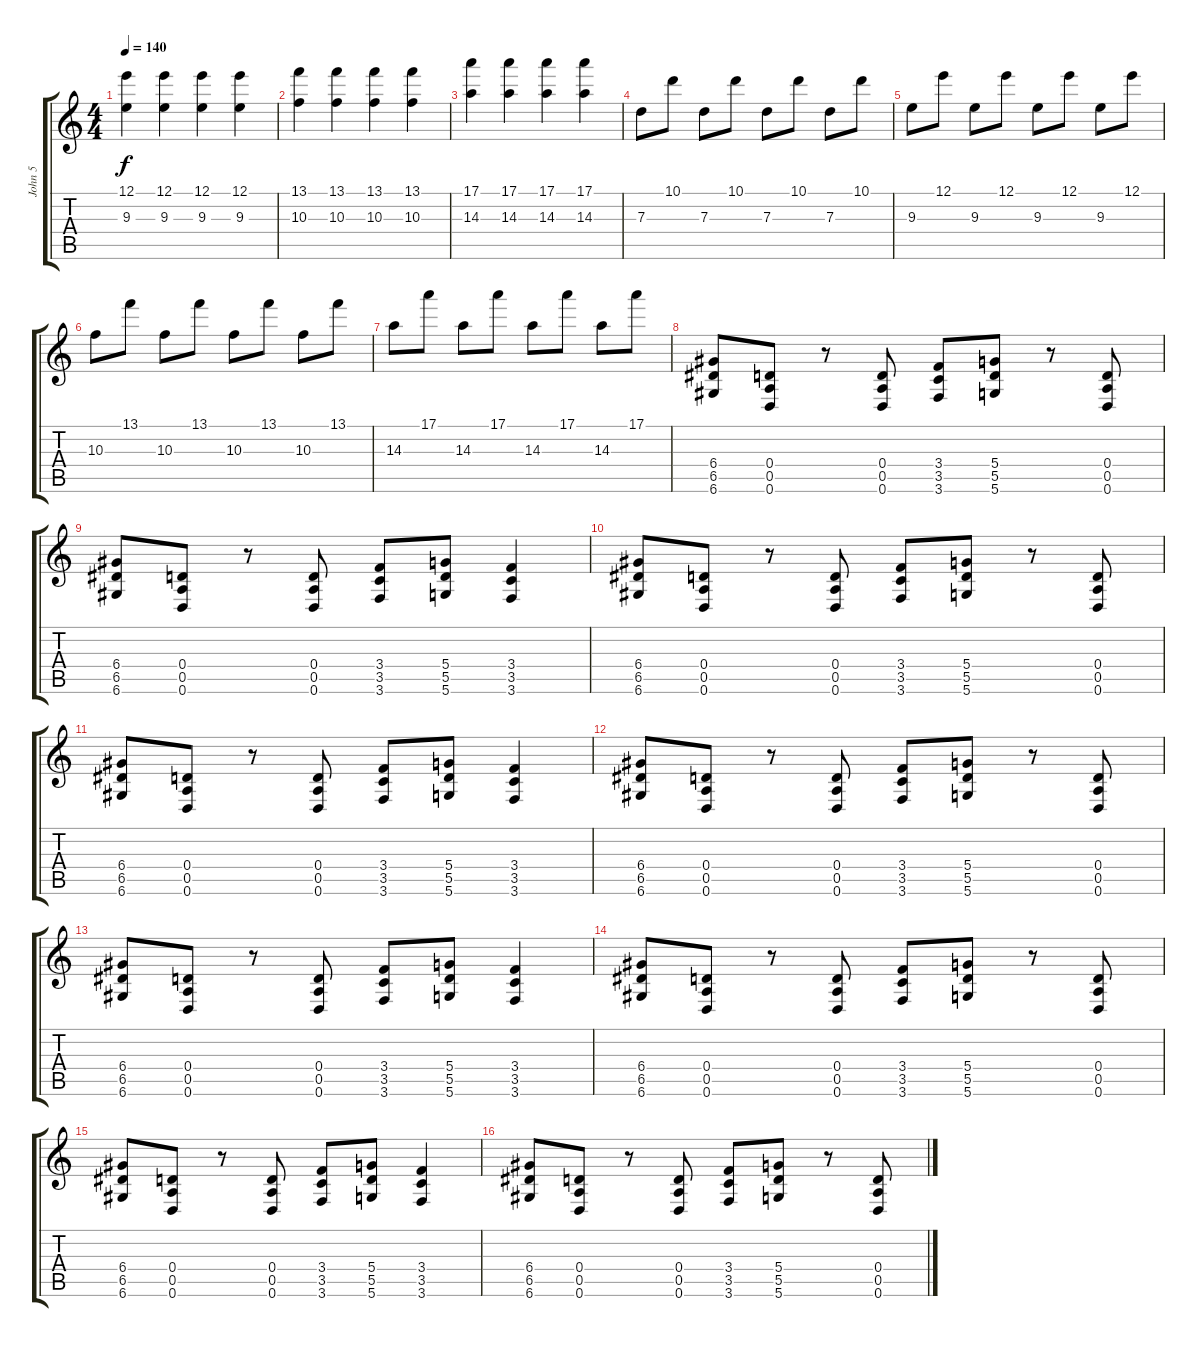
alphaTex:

\track ("John 5" "John 5") {instrument distortionguitar}
\staff {score tabs}
\tuning (E4 B3 G3 D3 A2 D2) {hide}
\ts (4 4)
\tempo 140
\clef g2
\ks c
(12.1 9.3).4{dy f} (12.1 9.3).4 (12.1 9.3).4 (12.1 9.3).4 |
(13.1 10.3).4 (13.1 10.3).4 (13.1 10.3).4 (13.1 10.3).4 |
(17.1 14.3).4 (17.1 14.3).4 (17.1 14.3).4 (17.1 14.3).4 |
7.3.8 10.1.8 7.3.8 10.1.8 7.3.8 10.1.8 7.3.8 10.1.8 |
9.3.8 12.1.8 9.3.8 12.1.8 9.3.8 12.1.8 9.3.8 12.1.8 |
10.3.8 13.1.8 10.3.8 13.1.8 10.3.8 13.1.8 10.3.8 13.1.8 |
14.3.8 17.1.8 14.3.8 17.1.8 14.3.8 17.1.8 14.3.8 17.1.8 |
(6.4 6.5 6.6).8 (0.4 0.5 0.6).8 r.8 (0.4 0.5 0.6).8 (3.4 3.5 3.6).8 (5.4 5.5 5.6).8 r.8 (0.4 0.5 0.6).8 |
(6.4 6.5 6.6).8 (0.4 0.5 0.6).8 r.8 (0.4 0.5 0.6).8 (3.4 3.5 3.6).8 (5.4 5.5 5.6).8 (3.4 3.5 3.6).4 |
(6.4 6.5 6.6).8 (0.4 0.5 0.6).8 r.8 (0.4 0.5 0.6).8 (3.4 3.5 3.6).8 (5.4 5.5 5.6).8 r.8 (0.4 0.5 0.6).8 |
(6.4 6.5 6.6).8 (0.4 0.5 0.6).8 r.8 (0.4 0.5 0.6).8 (3.4 3.5 3.6).8 (5.4 5.5 5.6).8 (3.4 3.5 3.6).4 |
(6.4 6.5 6.6).8 (0.4 0.5 0.6).8 r.8 (0.4 0.5 0.6).8 (3.4 3.5 3.6).8 (5.4 5.5 5.6).8 r.8 (0.4 0.5 0.6).8 |
(6.4 6.5 6.6).8 (0.4 0.5 0.6).8 r.8 (0.4 0.5 0.6).8 (3.4 3.5 3.6).8 (5.4 5.5 5.6).8 (3.4 3.5 3.6).4 |
(6.4 6.5 6.6).8 (0.4 0.5 0.6).8 r.8 (0.4 0.5 0.6).8 (3.4 3.5 3.6).8 (5.4 5.5 5.6).8 r.8 (0.4 0.5 0.6).8 |
(6.4 6.5 6.6).8 (0.4 0.5 0.6).8 r.8 (0.4 0.5 0.6).8 (3.4 3.5 3.6).8 (5.4 5.5 5.6).8 (3.4 3.5 3.6).4 |
(6.4 6.5 6.6).8 (0.4 0.5 0.6).8 r.8 (0.4 0.5 0.6).8 (3.4 3.5 3.6).8 (5.4 5.5 5.6).8 r.8 (0.4 0.5 0.6).8
